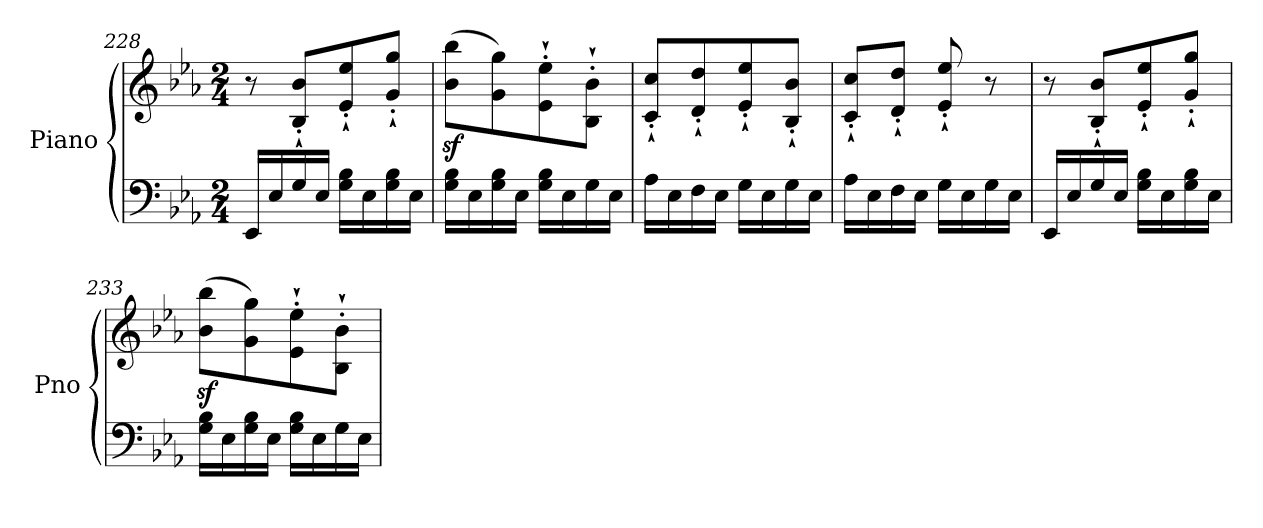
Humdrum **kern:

**kern	**kern
*part1	*part1
*staff2	*staff1
*I"Piano	*
*I'Pno	*
*clefF4	*clefG2
*k[b-e-a-]	*k[b-e-a-]
*M2/4	*M2/4
=228	=228
16EE-/LL	8r
16E-/	.
16G/	8B-/`' 8b-/`'L
16E-/JJ	.
16G\ 16B-\LL	8e-/`' 8ee-/`'
16E-\	.
16G\ 16B-\	8g/`' 8gg/`'J
16E-\JJ	.
=229	=229
16G\ 16B-\LL	(8b-\z< 8bb-\z<L
16E-\	.
16G\ 16B-\	8g\ 8gg\)
16E-\JJ	.
16G\ 16B-\LL	8e-\`' 8ee-\`'
16E-\	.
16G\	8B-\`' 8b-\`'J
16E-\JJ	.
=230	=230
16A-\LL	8c/`' 8cc/`'L
16E-\	.
16F\	8d/`' 8dd/`'
16E-\JJ	.
16G\LL	8e-/`' 8ee-/`'
16E-\	.
16G\	8B-/`' 8b-/`'J
16E-\JJ	.
!!LO:LB:g=z
=231	=231
16A-\LL	8c/`' 8cc/`'L
16E-\	.
16F\	8d/`' 8dd/`'J
16E-\JJ	.
16G\LL	8e-/`' 8ee-/`'
16E-\	.
16G\	8r
16E-\JJ	.
=232	=232
16EE-/LL	8r
16E-/	.
16G/	8B-/`' 8b-/`'L
16E-/JJ	.
16G\ 16B-\LL	8e-/`' 8ee-/`'
16E-\	.
16G\ 16B-\	8g/`' 8gg/`'J
16E-\JJ	.
=233	=233
16G\ 16B-\LL	(8b-\z< 8bb-\z<L
16E-\	.
16G\ 16B-\	8g\ 8gg\)
16E-\JJ	.
16G\ 16B-\LL	8e-\`' 8ee-\`'
16E-\	.
16G\	8B-\`' 8b-\`'J
16E-\JJ	.
=	=
*-	*-
